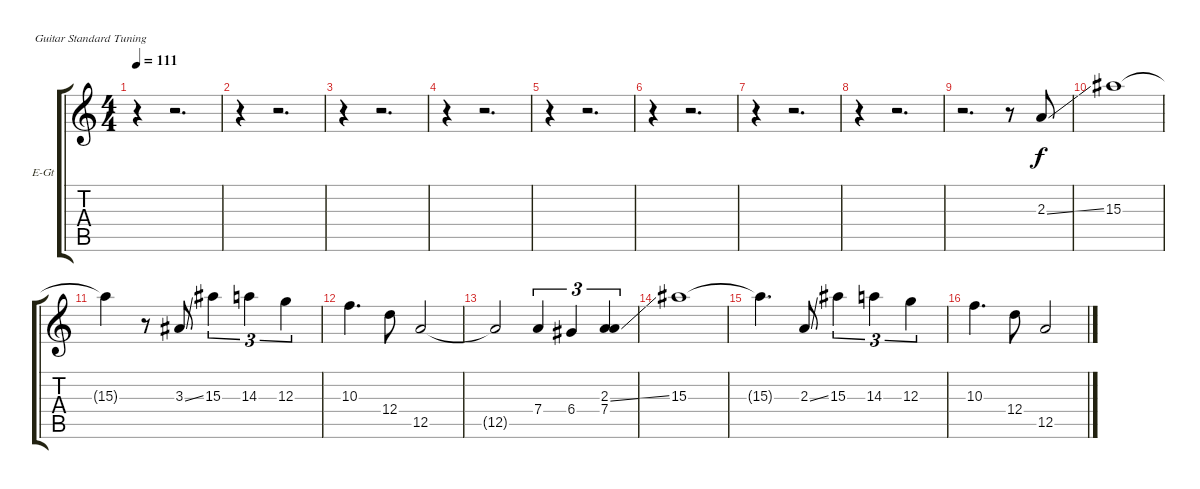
\bracketExtendMode groupsimilarinstruments
\firstSystemTrackNameOrientation horizontal
\otherSystemsTrackNameOrientation horizontal
\track ("Matt - Overdriven Guitar" "E-Gt") {instrument distortionguitar}
\staff {score tabs}
\tuning (E4 B3 G3 D3 A2 E2)
\ts (4 4)
\tempo 111
\clef g2
\ks c
r.4{dy f} r.2{d} |
r.4 r.2{d} |
r.4 r.2{d} |
r.4 r.2{d} |
r.4 r.2{d} |
r.4 r.2{d} |
r.4 r.2{d} |
r.4 r.2{d} |
r.2{d} r.8 2.3{ss}.8 |
15.3.1 |
15.3{t}.4 r.8 3.3{ss}.8 15.3.4{tu (3 2)} 14.3.4{tu (3 2)} 12.3.4{tu (3 2)} |
10.3.4{d} 12.4.8 12.5.2 |
12.5{t}.2 7.4.4{tu (3 2)} 6.4.4{tu (3 2)} (2.3{ss} 7.4).4{tu (3 2)} |
15.3.1 |
15.3{t}.4{d} 2.3{ss}.8 15.3.4{tu (3 2)} 14.3.4{tu (3 2)} 12.3.4{tu (3 2)} |
10.3.4{d} 12.4.8 12.5.2
